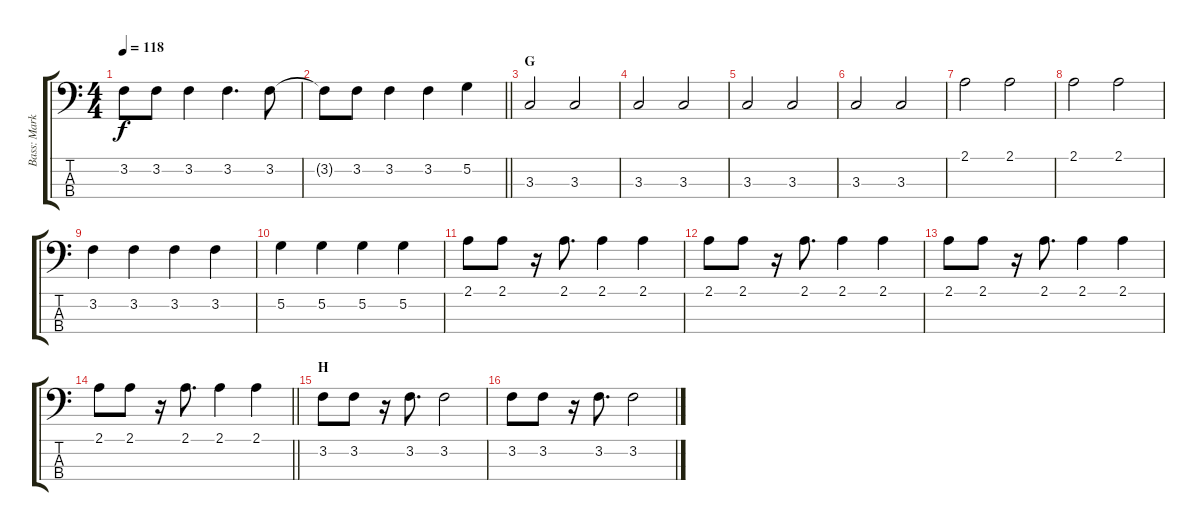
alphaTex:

\track ("Bass: Mark" "Bass: Mark") {instrument synthbass2}
\staff {score tabs}
\tuning (G2 D2 A1 E1) {hide}
\ts (4 4)
\tempo 118
\clef f4
\ks c
3.2{t}.8{dy f} 3.2.8 3.2.4 3.2.4{d} 3.2.8 |
\barLineRight lightlight
3.2{t}.8 3.2.8 3.2.4 3.2.4 5.2.4 |
\section ("" "G")
3.3.2 3.3.2 |
3.3.2 3.3.2 |
3.3.2 3.3.2 |
3.3.2 3.3.2 |
2.1.2 2.1.2 |
2.1.2 2.1.2 |
3.2.4 3.2.4 3.2.4 3.2.4 |
5.2.4 5.2.4 5.2.4 5.2.4 |
2.1.8 2.1.8 r.16 2.1.8{d} 2.1.4 2.1.4 |
2.1.8 2.1.8 r.16 2.1.8{d} 2.1.4 2.1.4 |
2.1.8 2.1.8 r.16 2.1.8{d} 2.1.4 2.1.4 |
\barLineRight lightlight
2.1.8 2.1.8 r.16 2.1.8{d} 2.1.4 2.1.4 |
\section ("" "H")
3.2.8 3.2.8 r.16 3.2.8{d} 3.2.2 |
3.2.8 3.2.8 r.16 3.2.8{d} 3.2.2
